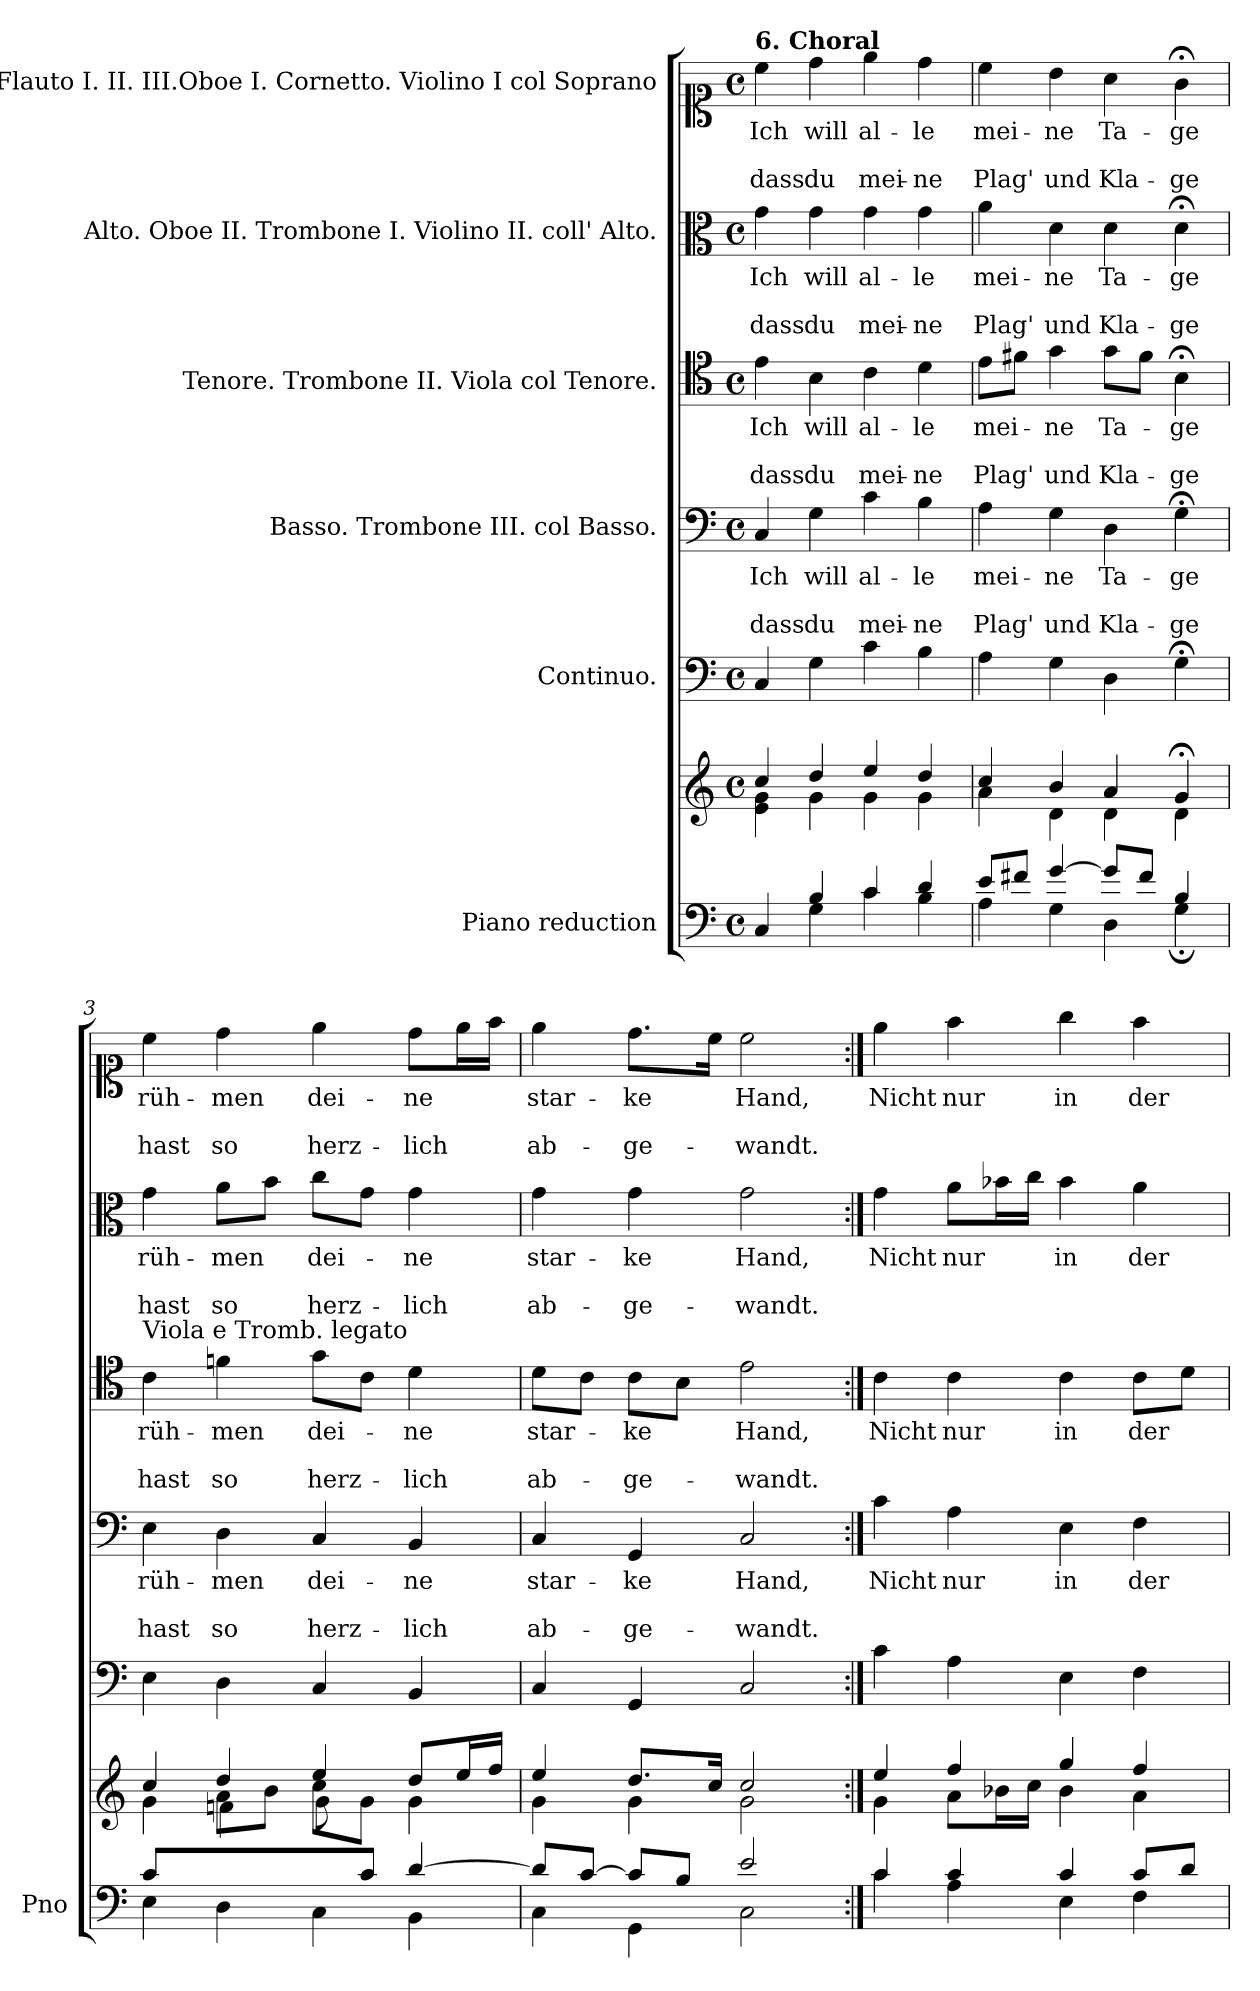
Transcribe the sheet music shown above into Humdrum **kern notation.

**kern	**kern	**kern	**kern	**text	**text	**text	**kern	**text	**text	**text	**kern	**text	**text	**text	**kern	**text	**text	**text
*part6	*part6	*part5	*part4	*part4	*part4	*part4	*part3	*part3	*part3	*part3	*part2	*part2	*part2	*part2	*part1	*part1	*part1	*part1
*staff7	*staff6	*staff5	*staff4	*staff4	*staff4	*staff4	*staff3	*staff3	*staff3	*staff3	*staff2	*staff2	*staff2	*staff2	*staff1	*staff1	*staff1	*staff1
*I"Piano reduction	*	*I"Continuo.	*I"Basso. Trombone III. col Basso.	*	*	*	*I"Tenore. Trombone II. Viola col Tenore.	*	*	*	*I"Alto. Oboe II. Trombone I. Violino II. coll' Alto.	*	*	*	*I"Soprano. Flauto I. II. III.Oboe I. Cornetto. Violino I col Soprano	*	*	*
*I'Pno	*	*	*	*	*	*	*	*	*	*	*	*	*	*	*	*	*	*
*clefF4	*clefG2	*clefF4	*clefF4	*	*	*	*clefC4	*	*	*	*clefC3	*	*	*	*clefC1	*	*	*
*k[]	*k[]	*k[]	*k[]	*	*	*	*k[]	*	*	*	*k[]	*	*	*	*k[]	*	*	*
*M4/4	*M4/4	*M4/4	*M4/4	*	*	*	*M4/4	*	*	*	*M4/4	*	*	*	*M4/4	*	*	*
*met(c)	*met(c)	*met(c)	*met(c)	*	*	*	*met(c)	*	*	*	*met(c)	*	*	*	*met(c)	*	*	*
=1	=1	=1	=1	=1	=1	=1	=1	=1	=1	=1	=1	=1	=1	=1	=1	=1	=1	=1
*^	*^	*	*	*	*	*	*	*	*	*	*	*	*	*	*	*	*	*
!	!	!	!	!	!	!	!	!	!	!	!	!	!	!	!	!	!LO:TX:a:B:t=6. Choral	!	!	!
!	!	!	!	!	!	!LO:LY:b	!	!LO:LY:b	!	!LO:LY:b	!	!LO:LY:b	!	!LO:LY:b	!	!LO:LY:b	!	!LO:LY:b	!	!LO:LY:b
4C/	4ryy	4cc/	4e\ 4g\	4C/	4C/	Ich	.	dass	4e\	Ich	.	dass	4g\	Ich	.	dass	4cc\	Ich	.	dass
!	!	!	!	!	!	!LO:LY:b	!	!LO:LY:b	!	!LO:LY:b	!	!LO:LY:b	!	!LO:LY:b	!	!LO:LY:b	!	!LO:LY:b	!	!LO:LY:b
4B/	4G\	4dd/	4g\	4G\	4G\	will	.	du	4B\	will	.	du	4g\	will	.	du	4dd\	will	.	du
!	!	!	!	!	!	!LO:LY:b	!	!LO:LY:b	!	!LO:LY:b	!	!LO:LY:b	!	!LO:LY:b	!	!LO:LY:b	!	!LO:LY:b	!	!LO:LY:b
4c/	4c\	4ee/	4g\	4c\	4c\	al-	.	-mei-	4c\	al-	.	-mei-	4g\	al-	.	-mei-	4ee\	al-	.	-mei-
!	!	!	!	!	!	!LO:LY:b	!	!LO:LY:b	!	!LO:LY:b	!	!LO:LY:b	!	!LO:LY:b	!	!LO:LY:b	!	!LO:LY:b	!	!LO:LY:b
4d/	4B\	4dd/	4g\	4B\	4B\	-le	.	ne	4d\	-le	.	ne	4g\	-le	.	ne	4dd\	-le	.	ne
=2	=2	=2	=2	=2	=2	=2	=2	=2	=2	=2	=2	=2	=2	=2	=2	=2	=2	=2	=2	=2
!	!	!	!	!	!	!LO:LY:b	!	!LO:LY:b	!	!LO:LY:b	!	!LO:LY:b	!	!LO:LY:b	!	!LO:LY:b	!	!LO:LY:b	!	!LO:LY:b
8e/L	4A\	4cc/	4a\	4A\	4A\	mei-	.	-Plag'	8e\L	mei-	.	Plag'	4a\	mei-	.	-Plag'	4cc\	mei-	.	-Plag'
8f#X/J	.	.	.	.	.	.	.	.	8f#X\J	.	.	.	.	.	.	.	.	.	.	.
!	!	!	!	!	!	!LO:LY:b	!	!LO:LY:b	!	!LO:LY:b	!	!LO:LY:b	!	!LO:LY:b	!	!LO:LY:b	!	!LO:LY:b	!	!LO:LY:b
[4g/	4G\	4b/	4d\	4G\	4G\	ne	.	und	4g\	ne	.	und	4d\	ne	.	und	4b\	ne	.	und
!	!	!	!	!	!	!LO:LY:b	!	!LO:LY:b	!	!LO:LY:b	!	!LO:LY:b	!	!LO:LY:b	!	!LO:LY:b	!	!LO:LY:b	!	!LO:LY:b
8g/L]	4D\	4a/	4d\	4D\	4D\	Ta-	.	-Kla-	8g\L	Ta-	.	Kla-	4d\	Ta-	.	-Kla-	4a\	Ta-	.	-Kla-
8f#/J	.	.	.	.	.	.	.	.	8f#\J	.	.	.	.	.	.	.	.	.	.	.
!	!	!	!	!	!	!LO:LY:b	!	!LO:LY:b	!	!LO:LY:b	!	!LO:LY:b	!	!LO:LY:b	!	!LO:LY:b	!	!LO:LY:b	!	!LO:LY:b
4B/	4G;\	4g;</	4d\	4G;<\	4G;<\	-ge	.	ge	4B;<\	ge	.	ge	4d;<\	-ge	.	ge	4g;<\	-ge	.	ge
=3	=3	=3	=3	=3	=3	=3	=3	=3	=3	=3	=3	=3	=3	=3	=3	=3	=3	=3	=3	=3
*	*	*	*^	*	*	*	*	*	*	*	*	*	*	*	*	*	*	*	*	*
!	!	!	!	!	!	!	!	!	!	!LO:TX:a:t=Viola e Tromb. legato	!	!	!	!	!	!	!	!	!	!	!
!	!	!	!	!	!	!	!LO:LY:b	!	!LO:LY:b	!	!LO:LY:b	!	!LO:LY:b	!	!LO:LY:b	!	!LO:LY:b	!	!LO:LY:b	!	!LO:LY:b
4c/	4E\	4cc/	4g\	4ryy	4E\	4E\	rüh-	.	-hast	4c\	rüh-	.	-hast	4g\	rüh-	.	-hast	4cc\	rüh-	.	-hast
!	!	!	!	!	!	!	!LO:LY:b	!	!LO:LY:b	!	!LO:LY:b	!	!LO:LY:b	!	!LO:LY:b	!	!LO:LY:b	!	!LO:LY:b	!	!LO:LY:b
4.ryy	4D\	4dd/	8a\L	4fn\	4D\	4D\	men	.	so	4fn\	men	.	so	8a\L	men	.	so	4dd\	men	.	so
.	.	.	8b\J	.	.	.	.	.	.	.	.	.	.	8b\J	.	.	.	.	.	.	.
!	!	!	!	!	!	!	!LO:LY:b	!	!LO:LY:b	!	!LO:LY:b	!	!LO:LY:b	!	!LO:LY:b	!	!LO:LY:b	!	!LO:LY:b	!	!LO:LY:b
.	4C\	4ee/	8cc\L	8g\L	4C/	4C/	dei-	.	-herz-	8g\L	dei-	.	herz-	8cc\L	dei-	.	herz-	4ee\	dei-	.	-herz-
8c/J	.	.	8g\J	4.ryy	.	.	.	.	.	8c\J	.	.	.	8g\J	.	.	.	.	.	.	.
!	!	!	!	!	!	!	!LO:LY:b	!	!LO:LY:b	!	!LO:LY:b	!	!LO:LY:b	!	!LO:LY:b	!	!LO:LY:b	!	!LO:LY:b	!	!LO:LY:b
[4d/	4BB\	8dd/L	4g\	.	4BB/	4BB/	-ne	.	lich	4d\	ne	.	lich	4g\	ne	.	lich	8dd\L	-ne	.	lich
.	.	16ee/L	.	.	.	.	.	.	.	.	.	.	.	.	.	.	.	16ee\L	.	.	.
.	.	16ff/JJ	.	.	.	.	.	.	.	.	.	.	.	.	.	.	.	16ff\JJ	.	.	.
*	*	*	*v	*v	*	*	*	*	*	*	*	*	*	*	*	*	*	*	*	*	*
=4	=4	=4	=4	=4	=4	=4	=4	=4	=4	=4	=4	=4	=4	=4	=4	=4	=4	=4	=4	=4
!	!	!	!	!	!	!LO:LY:b	!	!LO:LY:b	!	!LO:LY:b	!	!LO:LY:b	!	!LO:LY:b	!	!LO:LY:b	!	!LO:LY:b	!	!LO:LY:b
8d/L]	4C\	4ee/	4g\	4C/	4C/	star-	.	-ab-	8d\L	star-	.	ab-	4g\	star-	.	-ab-	4ee\	star-	.	-ab-
[8c/J	.	.	.	.	.	.	.	.	8c\J	.	.	.	.	.	.	.	.	.	.	.
!	!	!	!	!	!	!LO:LY:b	!	!LO:LY:b	!	!LO:LY:b	!	!LO:LY:b	!	!LO:LY:b	!	!LO:LY:b	!	!LO:LY:b	!	!LO:LY:b
8c/L]	4GG\	8.dd/L	4g\	4GG/	4GG/	-ke	.	ge-	8c\L	ke	.	-ge-	4g\	-ke	.	ge-	8.dd\L	-ke	.	ge-
8B/J	.	.	.	.	.	.	.	.	8B\J	.	.	.	.	.	.	.	.	.	.	.
.	.	16cc/Jk	.	.	.	.	.	.	.	.	.	.	.	.	.	.	16cc\Jk	.	.	.
!	!	!	!	!	!	!LO:LY:b	!	!LO:LY:b	!	!LO:LY:b	!	!LO:LY:b	!	!LO:LY:b	!	!LO:LY:b	!	!LO:LY:b	!	!LO:LY:b
2e/	2C\	2cc/	2g\	2C/	2C/	-Hand,	.	wandt.	2e\	Hand,	.	wandt.	2g\	-Hand,	.	wandt.	2cc\	-Hand,	.	wandt.
!!LO:PB:g=z
=5:|!	=5:|!	=5:|!	=5:|!	=5:|!	=5:|!	=5:|!	=5:|!	=5:|!	=5:|!	=5:|!	=5:|!	=5:|!	=5:|!	=5:|!	=5:|!	=5:|!	=5:|!	=5:|!	=5:|!	=5:|!
!	!	!	!	!	!	!LO:LY:b	!	!	!	!LO:LY:b	!	!	!	!LO:LY:b	!	!	!	!LO:LY:b	!	!
4c/	4c\	4ee/	4g\	4c\	4c\	Nicht	.	.	4c\	Nicht	.	.	4g\	Nicht	.	.	4ee\	Nicht	.	.
!	!	!	!	!	!	!LO:LY:b	!	!	!	!LO:LY:b	!	!	!	!LO:LY:b	!	!	!	!LO:LY:b	!	!
4c/	4A\	4ff/	8a\L	4A\	4A\	nur	.	.	4c\	nur	.	.	8a\L	nur	.	.	4ff\	nur	.	.
.	.	.	16b-X\L	.	.	.	.	.	.	.	.	.	16b-X\L	.	.	.	.	.	.	.
.	.	.	16cc\JJ	.	.	.	.	.	.	.	.	.	16cc\JJ	.	.	.	.	.	.	.
!	!	!	!	!	!	!LO:LY:b	!	!	!	!LO:LY:b	!	!	!	!LO:LY:b	!	!	!	!LO:LY:b	!	!
4c/	4E\	4gg/	4b-\	4E\	4E\	in	.	.	4c\	in	.	.	4b-\	in	.	.	4gg\	in	.	.
!	!	!	!	!	!	!LO:LY:b	!	!	!	!LO:LY:b	!	!	!	!LO:LY:b	!	!	!	!LO:LY:b	!	!
8c/L	4F\	4ff/	4a\	4F\	4F\	der	.	.	8c\L	der	.	.	4a\	der	.	.	4ff\	der	.	.
8d/J	.	.	.	.	.	.	.	.	8d\J	.	.	.	.	.	.	.	.	.	.	.
*v	*v	*	*	*	*	*	*	*	*	*	*	*	*	*	*	*	*	*	*	*
*	*v	*v	*	*	*	*	*	*	*	*	*	*	*	*	*	*	*	*	*
=	=	=	=	=	=	=	=	=	=	=	=	=	=	=	=	=	=	=
*-	*-	*-	*-	*-	*-	*-	*-	*-	*-	*-	*-	*-	*-	*-	*-	*-	*-	*-
